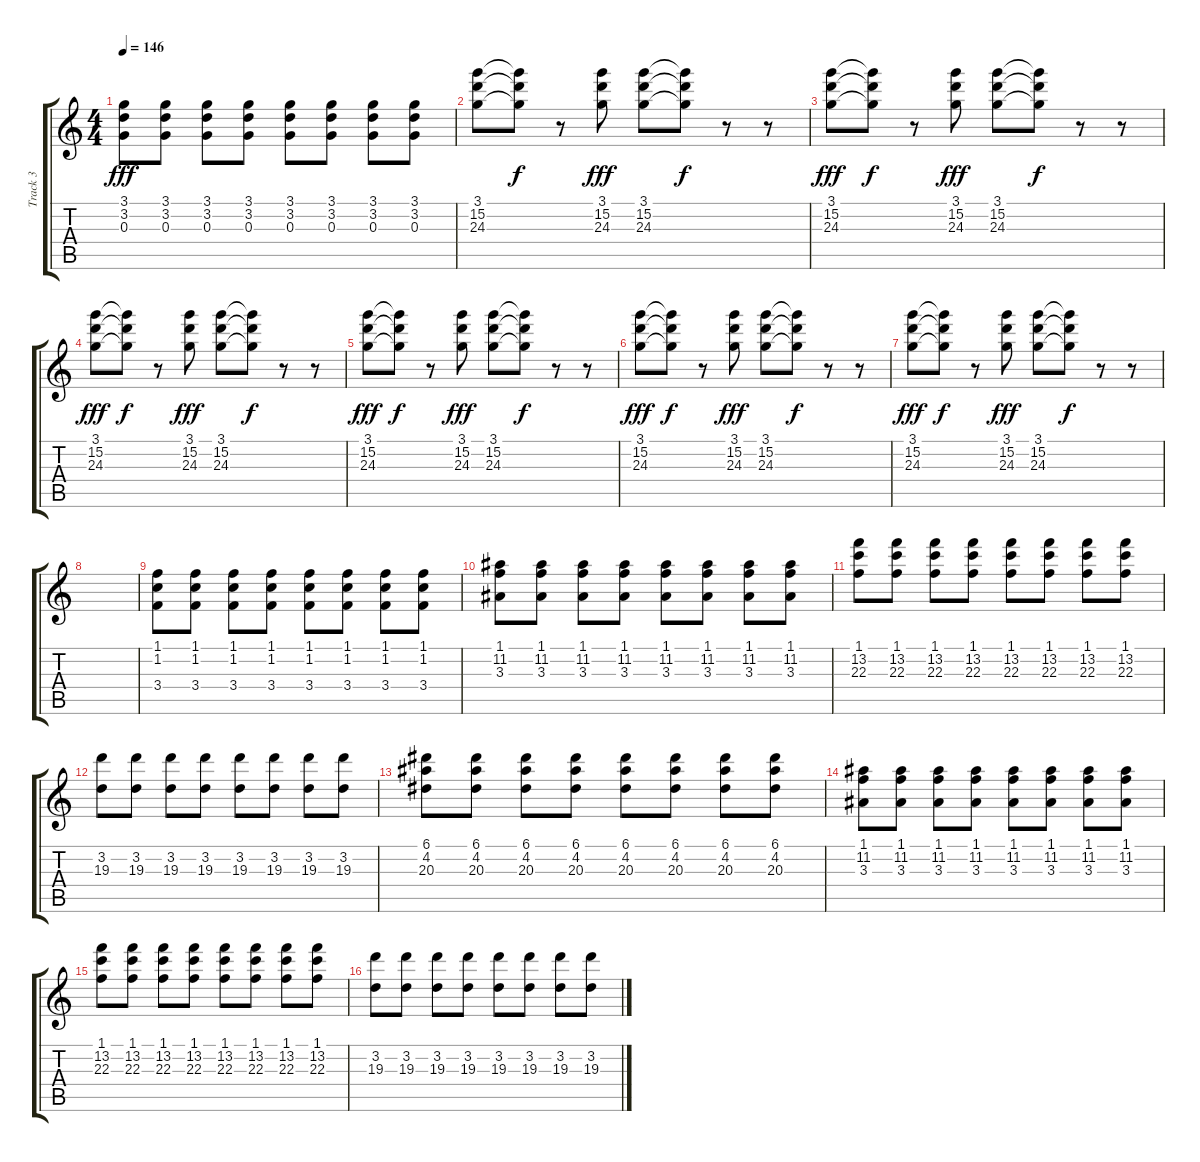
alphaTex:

\track ("Track 3" "Track 3") {instrument overdrivenguitar}
\staff {score tabs}
\tuning (E4 B3 G3 D3 A2 E2) {hide}
\ts (4 4)
\tempo 146
\clef g2
\ks c
(3.1 3.2 0.3).8{dy fff} (3.1 3.2 0.3).8 (3.1 3.2 0.3).8 (3.1 3.2 0.3).8 (3.1 3.2 0.3).8 (3.1 3.2 0.3).8 (3.1 3.2 0.3).8 (3.1 3.2 0.3).8 |
(3.1 15.2 24.3).8 (3.1{t} 15.2{t} 24.3{t}).8{dy f} r.8 (3.1 15.2 24.3).8{dy fff} (3.1 15.2 24.3).8 (3.1{t} 15.2{t} 24.3{t}).8{dy f} r.8 r.8 |
(3.1 15.2 24.3).8{dy fff} (3.1{t} 15.2{t} 24.3{t}).8{dy f} r.8 (3.1 15.2 24.3).8{dy fff} (3.1 15.2 24.3).8 (3.1{t} 15.2{t} 24.3{t}).8{dy f} r.8 r.8 |
(3.1 15.2 24.3).8{dy fff} (3.1{t} 15.2{t} 24.3{t}).8{dy f} r.8 (3.1 15.2 24.3).8{dy fff} (3.1 15.2 24.3).8 (3.1{t} 15.2{t} 24.3{t}).8{dy f} r.8 r.8 |
(3.1 15.2 24.3).8{dy fff} (3.1{t} 15.2{t} 24.3{t}).8{dy f} r.8 (3.1 15.2 24.3).8{dy fff} (3.1 15.2 24.3).8 (3.1{t} 15.2{t} 24.3{t}).8{dy f} r.8 r.8 |
(3.1 15.2 24.3).8{dy fff} (3.1{t} 15.2{t} 24.3{t}).8{dy f} r.8 (3.1 15.2 24.3).8{dy fff} (3.1 15.2 24.3).8 (3.1{t} 15.2{t} 24.3{t}).8{dy f} r.8 r.8 |
(3.1 15.2 24.3).8{dy fff} (3.1{t} 15.2{t} 24.3{t}).8{dy f} r.8 (3.1 15.2 24.3).8{dy fff} (3.1 15.2 24.3).8 (3.1{t} 15.2{t} 24.3{t}).8{dy f} r.8 r.8 |
|
(1.1 1.2 3.4).8 (1.1 1.2 3.4).8 (1.1 1.2 3.4).8 (1.1 1.2 3.4).8 (1.1 1.2 3.4).8 (1.1 1.2 3.4).8 (1.1 1.2 3.4).8 (1.1 1.2 3.4).8 |
(1.1 11.2 3.3).8 (1.1 11.2 3.3).8 (1.1 11.2 3.3).8 (1.1 11.2 3.3).8 (1.1 11.2 3.3).8 (1.1 11.2 3.3).8 (1.1 11.2 3.3).8 (1.1 11.2 3.3).8 |
(1.1 13.2 22.3).8 (1.1 13.2 22.3).8 (1.1 13.2 22.3).8 (1.1 13.2 22.3).8 (1.1 13.2 22.3).8 (1.1 13.2 22.3).8 (1.1 13.2 22.3).8 (1.1 13.2 22.3).8 |
(3.2 19.3).8 (3.2 19.3).8 (3.2 19.3).8 (3.2 19.3).8 (3.2 19.3).8 (3.2 19.3).8 (3.2 19.3).8 (3.2 19.3).8 |
(6.1 4.2 20.3).8 (6.1 4.2 20.3).8 (6.1 4.2 20.3).8 (6.1 4.2 20.3).8 (6.1 4.2 20.3).8 (6.1 4.2 20.3).8 (6.1 4.2 20.3).8 (6.1 4.2 20.3).8 |
(1.1 11.2 3.3).8 (1.1 11.2 3.3).8 (1.1 11.2 3.3).8 (1.1 11.2 3.3).8 (1.1 11.2 3.3).8 (1.1 11.2 3.3).8 (1.1 11.2 3.3).8 (1.1 11.2 3.3).8 |
(1.1 13.2 22.3).8 (1.1 13.2 22.3).8 (1.1 13.2 22.3).8 (1.1 13.2 22.3).8 (1.1 13.2 22.3).8 (1.1 13.2 22.3).8 (1.1 13.2 22.3).8 (1.1 13.2 22.3).8 |
(3.2 19.3).8 (3.2 19.3).8 (3.2 19.3).8 (3.2 19.3).8 (3.2 19.3).8 (3.2 19.3).8 (3.2 19.3).8 (3.2 19.3).8
